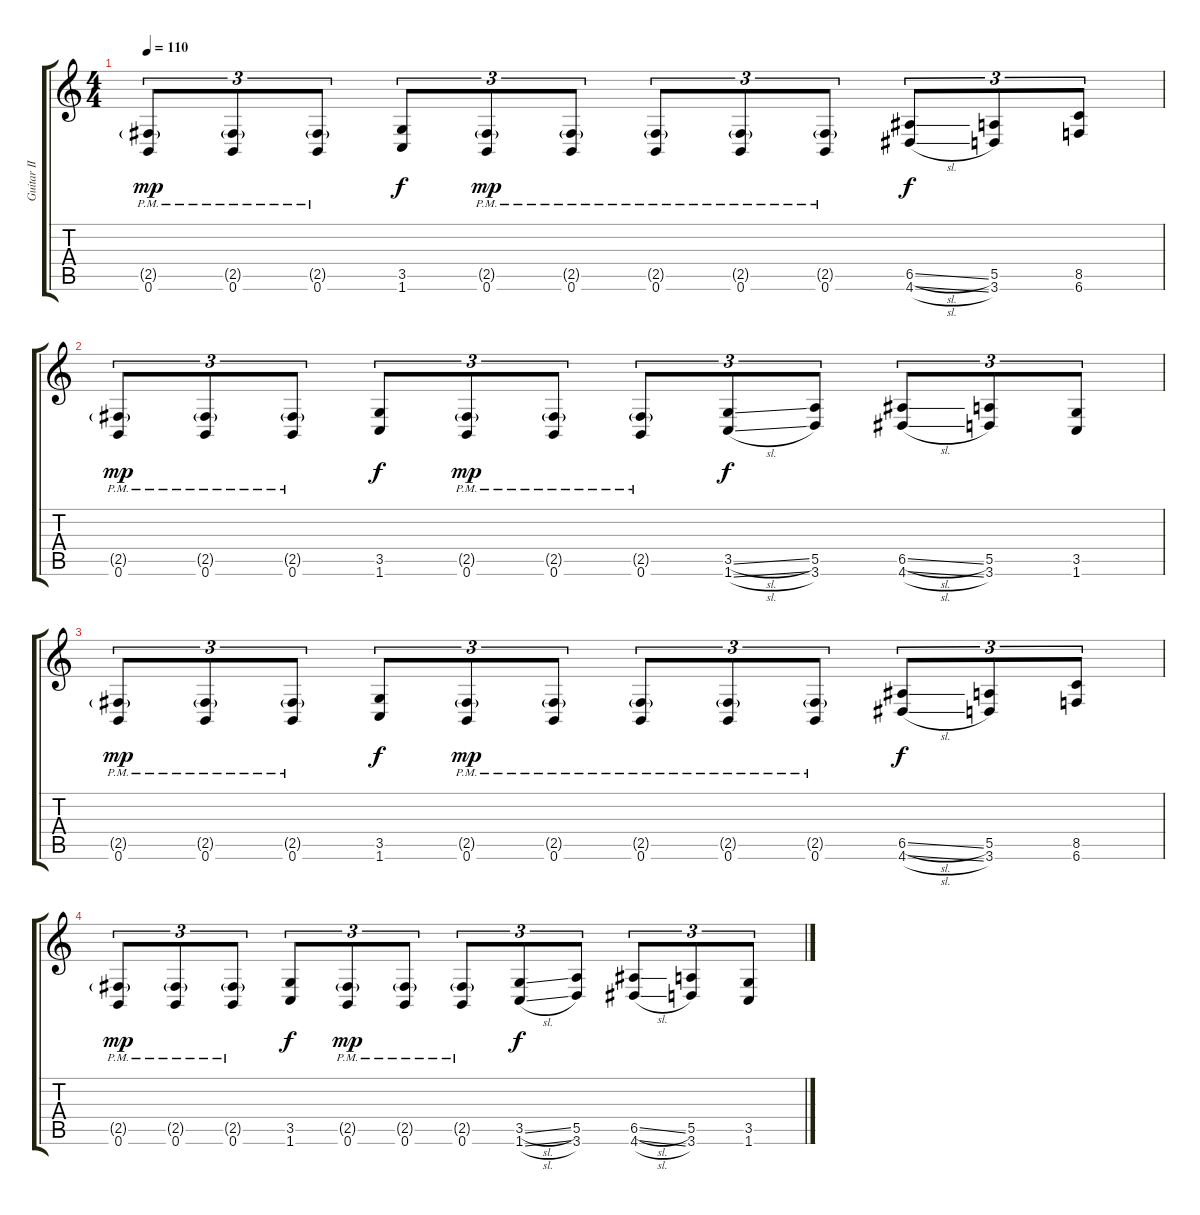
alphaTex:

\track ("Guitar II" "Guitar II") {instrument distortionguitar}
\staff {score tabs}
\tuning (B3 Gb3 D3 A2 E2 B1) {hide}
\ts (4 4)
\tempo 110
\clef g2
\ks c
(2.5{g pm} 0.6{pm}).8{tu (3 2) dy mp} (2.5{g pm} 0.6{pm}).8{tu (3 2)} (2.5{g pm} 0.6{pm}).8{tu (3 2)} (3.5 1.6).8{tu (3 2) dy f} (2.5{g pm} 0.6{pm}).8{tu (3 2) dy mp} (2.5{g pm} 0.6{pm}).8{tu (3 2)} (2.5{g pm} 0.6{pm}).8{tu (3 2)} (2.5{g pm} 0.6{pm}).8{tu (3 2)} (2.5{g pm} 0.6{pm}).8{tu (3 2)} (6.5{sl} 4.6{sl}).8{tu (3 2) dy f} (5.5 3.6).8{tu (3 2)} (8.5 6.6).8{tu (3 2)} |
(2.5{g pm} 0.6{pm}).8{tu (3 2) dy mp} (2.5{g pm} 0.6{pm}).8{tu (3 2)} (2.5{g pm} 0.6{pm}).8{tu (3 2)} (3.5 1.6).8{tu (3 2) dy f} (2.5{g pm} 0.6{pm}).8{tu (3 2) dy mp} (2.5{g pm} 0.6{pm}).8{tu (3 2)} (2.5{g pm} 0.6{pm}).8{tu (3 2)} (3.5{sl} 1.6{sl}).8{tu (3 2) dy f} (5.5 3.6).8{tu (3 2)} (6.5{sl} 4.6{sl}).8{tu (3 2)} (5.5 3.6).8{tu (3 2)} (3.5 1.6).8{tu (3 2)} |
(2.5{g pm} 0.6{pm}).8{tu (3 2) dy mp} (2.5{g pm} 0.6{pm}).8{tu (3 2)} (2.5{g pm} 0.6{pm}).8{tu (3 2)} (3.5 1.6).8{tu (3 2) dy f} (2.5{g pm} 0.6{pm}).8{tu (3 2) dy mp} (2.5{g pm} 0.6{pm}).8{tu (3 2)} (2.5{g pm} 0.6{pm}).8{tu (3 2)} (2.5{g pm} 0.6{pm}).8{tu (3 2)} (2.5{g pm} 0.6{pm}).8{tu (3 2)} (6.5{sl} 4.6{sl}).8{tu (3 2) dy f} (5.5 3.6).8{tu (3 2)} (8.5 6.6).8{tu (3 2)} |
(2.5{g pm} 0.6{pm}).8{tu (3 2) dy mp} (2.5{g pm} 0.6{pm}).8{tu (3 2)} (2.5{g pm} 0.6{pm}).8{tu (3 2)} (3.5 1.6).8{tu (3 2) dy f} (2.5{g pm} 0.6{pm}).8{tu (3 2) dy mp} (2.5{g pm} 0.6{pm}).8{tu (3 2)} (2.5{g pm} 0.6{pm}).8{tu (3 2)} (3.5{sl} 1.6{sl}).8{tu (3 2) dy f} (5.5 3.6).8{tu (3 2)} (6.5{sl} 4.6{sl}).8{tu (3 2)} (5.5 3.6).8{tu (3 2)} (3.5 1.6).8{tu (3 2)}
